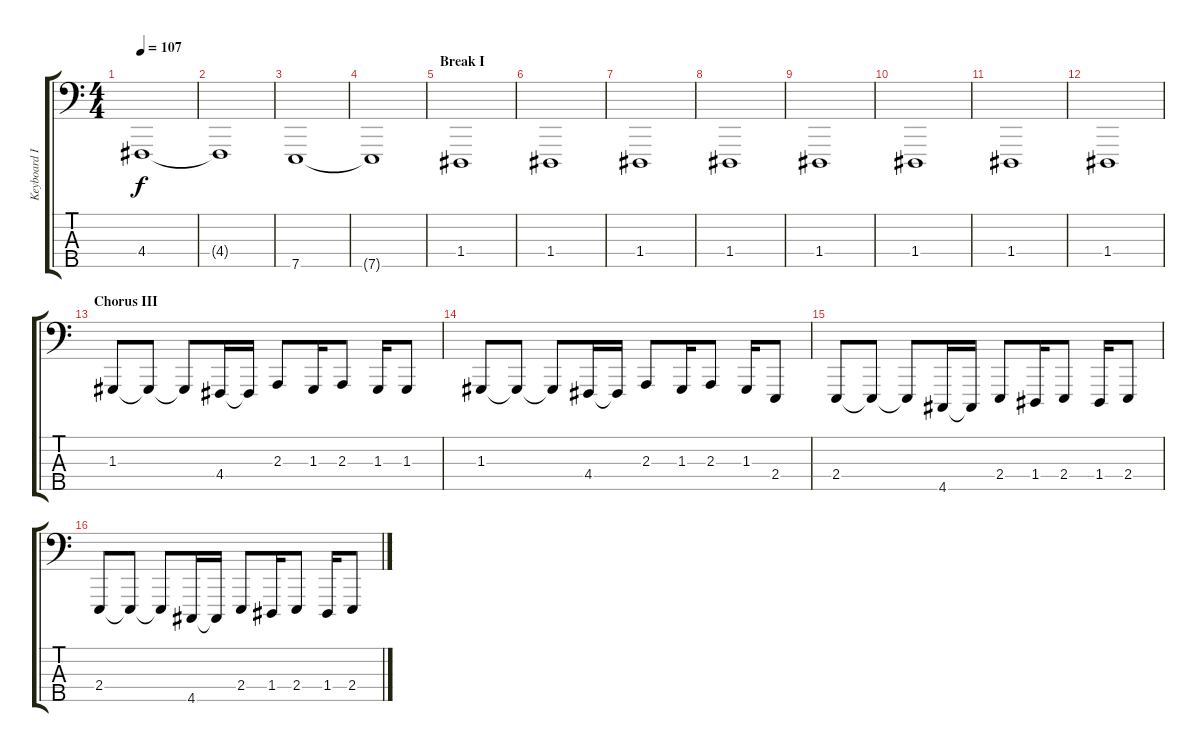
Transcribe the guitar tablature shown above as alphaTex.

\track ("Keyboard I" "Keyboard I") {instrument lead2sawtooth}
\staff {score tabs}
\tuning (F2 C2 G1 D1 A0) {hide}
\ts (4 4)
\tempo 107
\clef f4
\ks c
4.4.1{dy f} |
4.4{t}.1 |
7.5.1 |
7.5{t}.1 |
\section ("" "Break I")
1.4.1 |
1.4.1 |
1.4.1 |
1.4.1 |
1.4.1 |
1.4.1 |
1.4.1 |
1.4.1 |
\section ("" "Chorus III")
1.3.8 1.3{t}.8 1.3{t}.8 4.4.16 4.4{t}.16 2.3.8 1.3.16 2.3.8 1.3.16 1.3.8 |
1.3.8 1.3{t}.8 1.3{t}.8 4.4.16 4.4{t}.16 2.3.8 1.3.16 2.3.8 1.3.16 2.4.8 |
2.4.8 2.4{t}.8 2.4{t}.8 4.5.16 4.5{t}.16 2.4.8 1.4.16 2.4.8 1.4.16 2.4.8 |
2.4.8 2.4{t}.8 2.4{t}.8 4.5.16 4.5{t}.16 2.4.8 1.4.16 2.4.8 1.4.16 2.4.8
